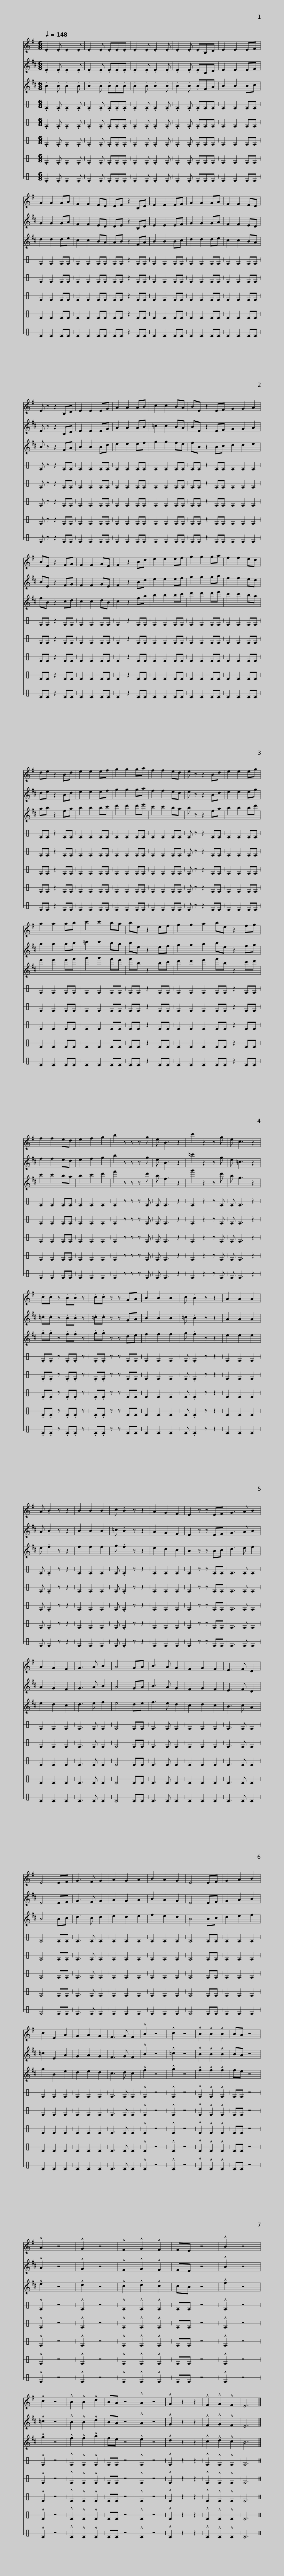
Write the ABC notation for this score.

X:1
%%score 1 2 3 4 5 6 7 8
L:1/8
Q:3/8=148
M:6/8
I:linebreak $
K:C
V:1 treble transpose=-14
V:2 treble transpose=-9
V:3 treble transpose=-21
V:4 perc stafflines=1
K:none
V:5 perc stafflines=1
K:none
V:6 perc stafflines=1
K:none
V:7 perc stafflines=1
K:none
V:8 perc stafflines=1
K:none
V:1
[K:G] .E2 .E .E2 .E | .E2 .E .E.E.E | .E2 .E .E2 .E | .E2 .E .EB,D | E2 E2 EF | %5
 G2 G2 GA | F2 F2 ED |$ DE z2 B,D | E2 E2 EF | G2 G2 GA | %10
 F2 F2 ED | E z z2 B,D | E2 E2 EG | A2 A2 AB | c2 c2 BA | %15
 BE z2 EF |$ G2 G2 A2 | BE z2 FG | F2 F2 GE | F2 z2 Bd | %20
 e2 e2 ef | g2 g2 ga | f2 f2 ed | de z2 Bd |$ e2 e2 ef | %25
 g2 g2 ga | f2 f2 ed | e z z2 Bd | e2 e2 eg | a2 a2 ab | %30
 c'2 c'2 ba |$ be z2 ef | g2 g2 a2 | be z2 fg | f2 f2 ed | %35
 e2 f2 g2 | b2 z z z g | e B3 z2 | c'2 z2 z g |$ e c3 z2 | %40
 .c.c z .B.B z | .c.c z z GA | B2 B2 B2 | c .B2 z z2 | A2 A2 A2 | %45
 A .B2 z z2 | B2 B2 B2 | c .B2 z z2 |$ A2 G2 F2 | E2 z z EF | %50
 G3 A B2 | A2 G2 F2 | G3 A B2 | A4 GA | B3 A G2 | %55
 F2 G2 F2 | E3 F D2 | E4 EF |$ G3 F G2 | A2 G2 A2 | %60
 B2 A2 G2 | E4 EF | G2 A2 B2 | c2 E2 A2 | G2 A2 G2 | %65
 F3 G F2 | !^!B2 z4 | !^!c2 z4 | !^!B2 !^!B2 !^!B2 | BA z4 |$ %70
 !^!A2 z4 | !^!G2 z4 | !^!F2 !^!G2 !^!F2 | FE z4 | !^!B2 z4 | %75
 !^!c2 z4 | !^!B2 !^!B2 !^!d2 | BA z4 | !^!A2 z4 | !^!G2 z2 z2 | %80
 !^!F2 !^!G2 !^!F2 | E6 |] %82
V:2
[K:D] .E2 .E .E2 .E | .E2 .E .E.E.E | .E2 .E .E2 .E | .E2 .E .EB,D | E2 E2 EF | %5
 G2 G2 GA | F2 F2 ED |$ DE z2 B,D | E2 E2 EF | G2 G2 GA | %10
 F2 F2 ED | E z z2 B,D | E2 E2 EG | A2 A2 AB | =c2 c2 BA | %15
 BE z2 EF |$ G2 G2 A2 | BE z2 FG | F2 F2 GE | F2 z2 Bd | %20
 e2 e2 ef | g2 g2 ga | f2 f2 ed | de z2 Bd |$ e2 e2 ef | %25
 g2 g2 ga | f2 f2 ed | e z z2 Bd | e2 e2 eg | a2 a2 ab | %30
 =c'2 c'2 ba |$ be z2 ef | g2 g2 a2 | be z2 fg | f2 f2 ed | %35
 e2 f2 g2 | b2 z z z g | e B3 z2 | =c'2 z2 z g |$ e =c3 z2 | %40
 .=c.c z .B.B z | .=c.c z z GA | B2 B2 B2 | =c .B2 z z2 | A2 A2 A2 | %45
 A .B2 z z2 | B2 B2 B2 | =c .B2 z z2 |$ A2 G2 F2 | E2 z z EF | %50
 G3 A B2 | A2 G2 F2 | G3 A B2 | A4 GA | B3 A G2 | %55
 F2 G2 F2 | E3 F D2 | E4 EF |$ G3 F G2 | A2 G2 A2 | %60
 B2 A2 G2 | E4 EF | G2 A2 B2 | =c2 E2 A2 | G2 A2 G2 | %65
 F3 G F2 | !^!B2 z4 | !^!=c2 z4 | !^!B2 !^!B2 !^!B2 | BA z4 |$ %70
 !^!A2 z4 | !^!G2 z4 | !^!F2 !^!G2 !^!F2 | FE z4 | !^!B2 z4 | %75
 !^!=c2 z4 | !^!B2 !^!B2 !^!d2 | BA z4 | !^!A2 z4 | !^!G2 z2 z2 | %80
 !^!F2 !^!G2 !^!F2 | E6 |] %82
V:3
[K:D] .B2 .B .B2 .B | .B2 .B .B.B.B | .B2 .B .B2 .B | .B2 .B .BFA | B2 B2 Bc | %5
 d2 d2 de | c2 c2 BA |$ AB z2 FA | B2 B2 Bc | d2 d2 de | %10
 c2 c2 BA | B z z2 FA | B2 B2 Bd | e2 e2 ef | g2 g2 fe | %15
 fB z2 Bc |$ d2 d2 e2 | fB z2 cd | c2 c2 dB | c2 z2 fa | %20
 b2 b2 bc' | d'2 d'2 d'e' | c'2 c'2 ba | ab z2 fa |$ b2 b2 bc' | %25
 d'2 d'2 d'e' | c'2 c'2 ba | b z z2 fa | b2 b2 bd' | e'2 e'2 e'f' | %30
 g'2 g'2 f'e' |$ f'b z2 bc' | d'2 d'2 e'2 | f'b z2 c'd' | c'2 c'2 ba | %35
 b2 c'2 d'2 | f'2 z z z d' | b f3 z2 | g'2 z2 z d' |$ b g3 z2 | %40
 .g.g z .f.f z | .g.g z z de | f2 f2 f2 | g .f2 z z2 | e2 e2 e2 | %45
 e .f2 z z2 | f2 f2 f2 | g .f2 z z2 |$ e2 d2 c2 | B2 z z Bc | %50
 d3 e f2 | e2 d2 c2 | d3 e f2 | e4 de | f3 e d2 | %55
 c2 d2 c2 | B3 c A2 | B4 Bc |$ d3 c d2 | e2 d2 e2 | %60
 f2 e2 d2 | B4 Bc | d2 e2 f2 | g2 B2 e2 | d2 e2 d2 | %65
 c3 d c2 | !^!f2 z4 | !^!g2 z4 | !^!f2 !^!f2 !^!f2 | fe z4 |$ %70
 !^!e2 z4 | !^!d2 z4 | !^!c2 !^!d2 !^!c2 | cB z4 | !^!f2 z4 | %75
 !^!g2 z4 | !^!f2 !^!f2 !^!a2 | fe z4 | !^!e2 z4 | !^!d2 z2 z2 | %80
 !^!c2 !^!d2 !^!c2 | B6 |] %82
V:4
 .E2 .E .E2 .E | .E2 .E .E.E.E | .E2 .E .E2 .E | .E2 .E .EEE | E2 E2 EE | %5
 E2 E2 EE | E2 E2 EE |$ EE z2 EE | E2 E2 EE | E2 E2 EE | %10
 E2 E2 EE | E z z2 EE | E2 E2 EE | E2 E2 EE | E2 E2 EE | %15
 EE z2 EE |$ E2 E2 E2 | EE z2 EE | E2 E2 EE | E2 z2 EE | %20
 E2 E2 EE | E2 E2 EE | E2 E2 EE | EE z2 EE |$ E2 E2 EE | %25
 E2 E2 EE | E2 E2 EE | E z z2 EE | E2 E2 EE | E2 E2 EE | %30
 E2 E2 EE |$ EE z2 EE | E2 E2 E2 | EE z2 EE | E2 E2 EE | %35
 E2 E2 E2 | E2 z z z E | E E3 z2 | E2 z2 z E |$ E E3 z2 | %40
 .E.E z .E.E z | .E.E z z EE | E2 E2 E2 | E .E2 z z2 | E2 E2 E2 | %45
 E .E2 z z2 | E2 E2 E2 | E .E2 z z2 |$ E2 E2 E2 | E2 z z EE | %50
 E3 E E2 | E2 E2 E2 | E3 E E2 | E4 EE | E3 E E2 | %55
 E2 E2 E2 | E3 E E2 | E4 EE |$ E3 E E2 | E2 E2 E2 | %60
 E2 E2 E2 | E4 EE | E2 E2 E2 | E2 E2 E2 | E2 E2 E2 | %65
 E3 E E2 | !^!E2 z4 | !^!E2 z4 | !^!E2 !^!E2 !^!E2 | EE z4 |$ %70
 !^!E2 z4 | !^!E2 z4 | !^!E2 !^!E2 !^!E2 | EE z4 | !^!E2 z4 | %75
 !^!E2 z4 | !^!E2 !^!E2 !^!E2 | EE z4 | !^!E2 z4 | !^!E2 z2 z2 | %80
 !^!E2 !^!E2 !^!E2 | E6 |] %82
V:5
 .E2 .E .E2 .E | .E2 .E .E.E.E | .E2 .E .E2 .E | .E2 .E .EEE | E2 E2 EE | %5
 E2 E2 EE | E2 E2 EE |$ EE z2 EE | E2 E2 EE | E2 E2 EE | %10
 E2 E2 EE | E z z2 EE | E2 E2 EE | E2 E2 EE | E2 E2 EE | %15
 EE z2 EE |$ E2 E2 E2 | EE z2 EE | E2 E2 EE | E2 z2 EE | %20
 E2 E2 EE | E2 E2 EE | E2 E2 EE | EE z2 EE |$ E2 E2 EE | %25
 E2 E2 EE | E2 E2 EE | E z z2 EE | E2 E2 EE | E2 E2 EE | %30
 E2 E2 EE |$ EE z2 EE | E2 E2 E2 | EE z2 EE | E2 E2 EE | %35
 E2 E2 E2 | E2 z z z E | E E3 z2 | E2 z2 z E |$ E E3 z2 | %40
 .E.E z .E.E z | .E.E z z EE | E2 E2 E2 | E .E2 z z2 | E2 E2 E2 | %45
 E .E2 z z2 | E2 E2 E2 | E .E2 z z2 |$ E2 E2 E2 | E2 z z EE | %50
 E3 E E2 | E2 E2 E2 | E3 E E2 | E4 EE | E3 E E2 | %55
 E2 E2 E2 | E3 E E2 | E4 EE |$ E3 E E2 | E2 E2 E2 | %60
 E2 E2 E2 | E4 EE | E2 E2 E2 | E2 E2 E2 | E2 E2 E2 | %65
 E3 E E2 | !^!E2 z4 | !^!E2 z4 | !^!E2 !^!E2 !^!E2 | EE z4 |$ %70
 !^!E2 z4 | !^!E2 z4 | !^!E2 !^!E2 !^!E2 | EE z4 | !^!E2 z4 | %75
 !^!E2 z4 | !^!E2 !^!E2 !^!E2 | EE z4 | !^!E2 z4 | !^!E2 z2 z2 | %80
 !^!E2 !^!E2 !^!E2 | E6 |] %82
V:6
 .E2 .E .E2 .E | .E2 .E .E.E.E | .E2 .E .E2 .E | .E2 .E .EEE | E2 E2 EE | %5
 E2 E2 EE | E2 E2 EE |$ EE z2 EE | E2 E2 EE | E2 E2 EE | %10
 E2 E2 EE | E z z2 EE | E2 E2 EE | E2 E2 EE | E2 E2 EE | %15
 EE z2 EE |$ E2 E2 E2 | EE z2 EE | E2 E2 EE | E2 z2 EE | %20
 E2 E2 EE | E2 E2 EE | E2 E2 EE | EE z2 EE |$ E2 E2 EE | %25
 E2 E2 EE | E2 E2 EE | E z z2 EE | E2 E2 EE | E2 E2 EE | %30
 E2 E2 EE |$ EE z2 EE | E2 E2 E2 | EE z2 EE | E2 E2 EE | %35
 E2 E2 E2 | E2 z z z E | E E3 z2 | E2 z2 z E |$ E E3 z2 | %40
 .E.E z .E.E z | .E.E z z EE | E2 E2 E2 | E .E2 z z2 | E2 E2 E2 | %45
 E .E2 z z2 | E2 E2 E2 | E .E2 z z2 |$ E2 E2 E2 | E2 z z EE | %50
 E3 E E2 | E2 E2 E2 | E3 E E2 | E4 EE | E3 E E2 | %55
 E2 E2 E2 | E3 E E2 | E4 EE |$ E3 E E2 | E2 E2 E2 | %60
 E2 E2 E2 | E4 EE | E2 E2 E2 | E2 E2 E2 | E2 E2 E2 | %65
 E3 E E2 | !^!E2 z4 | !^!E2 z4 | !^!E2 !^!E2 !^!E2 | EE z4 |$ %70
 !^!E2 z4 | !^!E2 z4 | !^!E2 !^!E2 !^!E2 | EE z4 | !^!E2 z4 | %75
 !^!E2 z4 | !^!E2 !^!E2 !^!E2 | EE z4 | !^!E2 z4 | !^!E2 z2 z2 | %80
 !^!E2 !^!E2 !^!E2 | E6 |] %82
V:7
 .E2 .E .E2 .E | .E2 .E .E.E.E | .E2 .E .E2 .E | .E2 .E .EEE | E2 E2 EE | %5
 E2 E2 EE | E2 E2 EE |$ EE z2 EE | E2 E2 EE | E2 E2 EE | %10
 E2 E2 EE | E z z2 EE | E2 E2 EE | E2 E2 EE | E2 E2 EE | %15
 EE z2 EE |$ E2 E2 E2 | EE z2 EE | E2 E2 EE | E2 z2 EE | %20
 E2 E2 EE | E2 E2 EE | E2 E2 EE | EE z2 EE |$ E2 E2 EE | %25
 E2 E2 EE | E2 E2 EE | E z z2 EE | E2 E2 EE | E2 E2 EE | %30
 E2 E2 EE |$ EE z2 EE | E2 E2 E2 | EE z2 EE | E2 E2 EE | %35
 E2 E2 E2 | E2 z z z E | E E3 z2 | E2 z2 z E |$ E E3 z2 | %40
 .E.E z .E.E z | .E.E z z EE | E2 E2 E2 | E .E2 z z2 | E2 E2 E2 | %45
 E .E2 z z2 | E2 E2 E2 | E .E2 z z2 |$ E2 E2 E2 | E2 z z EE | %50
 E3 E E2 | E2 E2 E2 | E3 E E2 | E4 EE | E3 E E2 | %55
 E2 E2 E2 | E3 E E2 | E4 EE |$ E3 E E2 | E2 E2 E2 | %60
 E2 E2 E2 | E4 EE | E2 E2 E2 | E2 E2 E2 | E2 E2 E2 | %65
 E3 E E2 | !^!E2 z4 | !^!E2 z4 | !^!E2 !^!E2 !^!E2 | EE z4 |$ %70
 !^!E2 z4 | !^!E2 z4 | !^!E2 !^!E2 !^!E2 | EE z4 | !^!E2 z4 | %75
 !^!E2 z4 | !^!E2 !^!E2 !^!E2 | EE z4 | !^!E2 z4 | !^!E2 z2 z2 | %80
 !^!E2 !^!E2 !^!E2 | E6 |] %82
V:8
 .E2 .E .E2 .E | .E2 .E .E.E.E | .E2 .E .E2 .E | .E2 .E .EEE | E2 E2 EE | %5
 E2 E2 EE | E2 E2 EE |$ EE z2 EE | E2 E2 EE | E2 E2 EE | %10
 E2 E2 EE | E z z2 EE | E2 E2 EE | E2 E2 EE | E2 E2 EE | %15
 EE z2 EE |$ E2 E2 E2 | EE z2 EE | E2 E2 EE | E2 z2 EE | %20
 E2 E2 EE | E2 E2 EE | E2 E2 EE | EE z2 EE |$ E2 E2 EE | %25
 E2 E2 EE | E2 E2 EE | E z z2 EE | E2 E2 EE | E2 E2 EE | %30
 E2 E2 EE |$ EE z2 EE | E2 E2 E2 | EE z2 EE | E2 E2 EE | %35
 E2 E2 E2 | E2 z z z E | E E3 z2 | E2 z2 z E |$ E E3 z2 | %40
 .E.E z .E.E z | .E.E z z EE | E2 E2 E2 | E .E2 z z2 | E2 E2 E2 | %45
 E .E2 z z2 | E2 E2 E2 | E .E2 z z2 |$ E2 E2 E2 | E2 z z EE | %50
 E3 E E2 | E2 E2 E2 | E3 E E2 | E4 EE | E3 E E2 | %55
 E2 E2 E2 | E3 E E2 | E4 EE |$ E3 E E2 | E2 E2 E2 | %60
 E2 E2 E2 | E4 EE | E2 E2 E2 | E2 E2 E2 | E2 E2 E2 | %65
 E3 E E2 | !^!E2 z4 | !^!E2 z4 | !^!E2 !^!E2 !^!E2 | EE z4 |$ %70
 !^!E2 z4 | !^!E2 z4 | !^!E2 !^!E2 !^!E2 | EE z4 | !^!E2 z4 | %75
 !^!E2 z4 | !^!E2 !^!E2 !^!E2 | EE z4 | !^!E2 z4 | !^!E2 z2 z2 | %80
 !^!E2 !^!E2 !^!E2 | E6 |] %82
